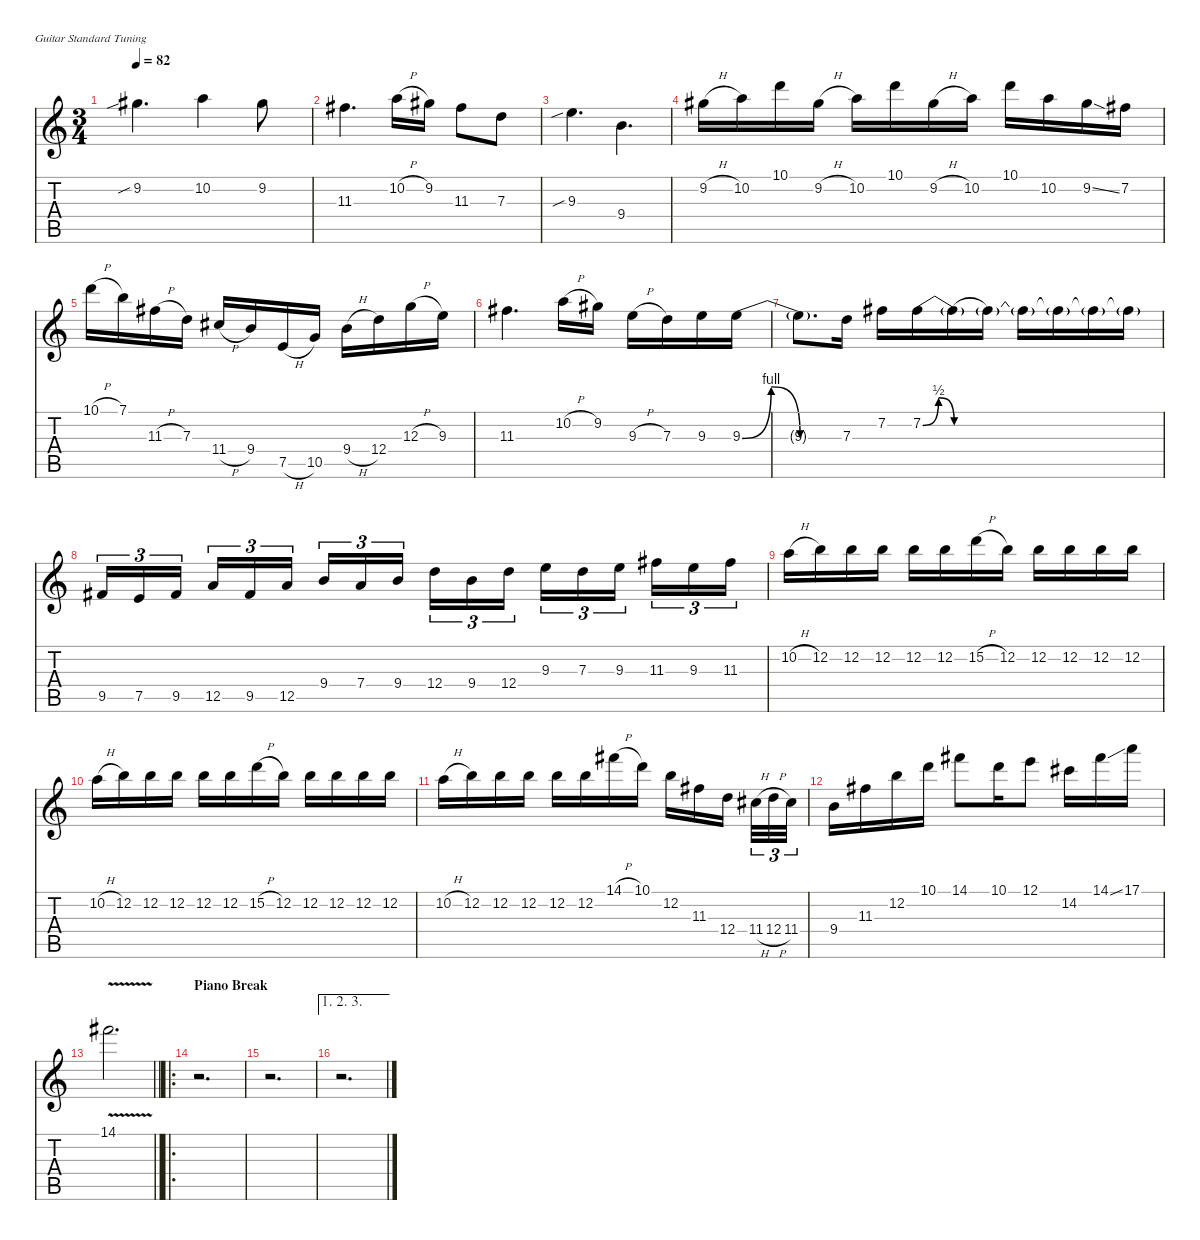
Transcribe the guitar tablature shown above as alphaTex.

\defaultSystemsLayout 4
\hideDynamics
\bracketExtendMode nobrackets
\singleTrackTrackNamePolicy hidden
\multiTrackTrackNamePolicy hidden
\firstSystemTrackNameMode fullname
\otherSystemsTrackNameOrientation horizontal
\track ("Guitar 1" "el.guit.") {defaultSystemsLayout 8 mute instrument electricguitarclean}
\staff {score tabs}
\tuning (E4 B3 G3 D3 A2 E2)
\ts (3 4)
\tempo 82
\clef g2
\ks c
9.2{sib acc #}.4{d dy fff beam Down} 10.2.4{beam Down} 9.2{acc #}.8{beam Down} |
11.3{acc #}.4{d beam Down} 10.2{h}.16{beam Down} 9.2{acc #}.16{beam Down} 11.3{acc #}.8{beam Down} 7.3.8{beam Down} |
9.3{sib}.4{d beam Down} 9.4.4{d beam Down} |
9.2{h acc #}.16{beam Down} 10.2.16{beam Down} 10.1.16{beam Down} 9.2{h acc #}.16{beam Down} 10.2.16{beam Down} 10.1.16{beam Down} 9.2{h acc #}.16{beam Down} 10.2.16{beam Down} 10.1.16{beam Down} 10.2.16{beam Down} 9.2{ss acc #}.16{beam Down} 7.2{acc #}.16{beam Down} |
10.1{h}.16{beam Down} 7.1.16{beam Down} 11.3{h acc #}.16{beam Down} 7.3.16{beam Down} 11.4{h acc #}.16{beam Up} 9.4.16{beam Up} 7.5{h}.16{beam Up} 10.5.16{beam Up} 9.4{h}.16{beam Down} 12.4.16{beam Down} 12.3{h}.16{beam Down} 9.3.16{beam Down} |
11.3{acc #}.4{d beam Down} 10.2{h}.16{beam Down} 9.2{acc #}.16{beam Down} 9.3{h}.16{beam Down} 7.3.16{beam Down} 9.3.16{beam Down} 9.3{be (bendrelease 0 0 30 4 30 4 60 0)}.16{beam Down} |
9.3{be (hold 0 0 60 0) t}.8{d beam Down} 7.3.16{beam Down} 7.2{acc #}.16{beam Down} 7.2{be (bendrelease 0 0 30 2 30 2 60 0) acc #}.16{beam Down} 7.2{be (hold 0 0 60 0) t acc #}.16{beam Down} 7.2{t acc #}.16{beam Down} 7.2{t acc #}.16{beam Down} 7.2{t acc #}.16{beam Down} 7.2{t acc #}.16{beam Down} 7.2{be (hold 0 0 60 0) t acc #}.16{beam Down} |
9.5{acc #}.16{tu (3 2) beam Up} 7.5.16{tu (3 2) beam Up} 9.5{acc #}.16{tu (3 2) beam Up} 12.5.16{tu (3 2) beam Up} 9.5{acc #}.16{tu (3 2) beam Up} 12.5.16{tu (3 2) beam Up} 9.4.16{tu (3 2) beam Up} 7.4.16{tu (3 2) beam Up} 9.4.16{tu (3 2) beam Up} 12.4.16{tu (3 2) beam Down} 9.4.16{tu (3 2) beam Down} 12.4.16{tu (3 2) beam Down} 9.3.16{tu (3 2) beam Down} 7.3.16{tu (3 2) beam Down} 9.3.16{tu (3 2) beam Down} 11.3{acc #}.16{tu (3 2) beam Down} 9.3.16{tu (3 2) beam Down} 11.3{acc #}.16{tu (3 2) beam Down} |
10.2{h}.16{beam Down} 12.2.16{beam Down} 12.2.16{beam Down} 12.2.16{beam Down} 12.2.16{beam Down} 12.2.16{beam Down} 15.2{h}.16{beam Down} 12.2.16{beam Down} 12.2.16{beam Down} 12.2.16{beam Down} 12.2.16{beam Down} 12.2.16{beam Down} |
10.2{h}.16{beam Down} 12.2.16{beam Down} 12.2.16{beam Down} 12.2.16{beam Down} 12.2.16{beam Down} 12.2.16{beam Down} 15.2{h}.16{beam Down} 12.2.16{beam Down} 12.2.16{beam Down} 12.2.16{beam Down} 12.2.16{beam Down} 12.2.16{beam Down} |
10.2{h}.16{beam Down} 12.2.16{beam Down} 12.2.16{beam Down} 12.2.16{beam Down} 12.2.16{beam Down} 12.2.16{beam Down} 14.1{h acc #}.16{beam Down} 10.1.16{beam Down} 12.2.16{beam Down} 11.3{acc #}.16{beam Down} 12.4.16{beam Down} 11.4{h acc #}.32{tu (3 2) beam Down} 12.4{h}.32{tu (3 2) beam Down} 11.4{acc #}.32{tu (3 2) beam Down} |
9.4.16{beam Down} 11.3{acc #}.16{beam Down} 12.2.16{beam Down} 10.1.16{beam Down} 14.1{acc #}.8{beam Down} 10.1.16{beam Down} 12.1.8{beam Down} 14.2{acc #}.16{beam Down} 14.1{ss acc #}.16{beam Down} 17.1.16{beam Down} |
\barLineRight lightlight
14.1{v acc #}.2{d beam Down} |
\ro
\section ("" "Piano Break")
r.2{d beam Down} |
r.2{d beam Down} |
\ae (1 2 3)
r.2{d beam Down}
